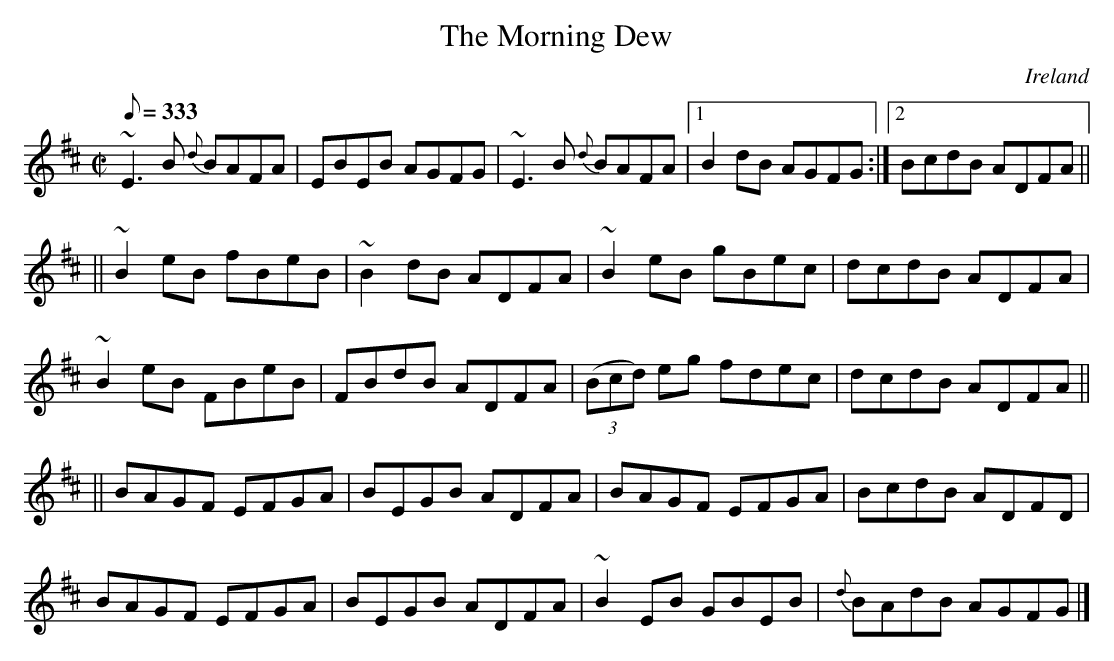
X:1
T:The Morning Dew
O:Ireland
L:1/8
Q:333
M:C|
K:Edor
~E3 B {d}BAFA|EBEB AGFG|~E3 B {d}BAFA|1B2 dB AGFG:|2BcdB ADFA||
||~B2 eB fBeB|~B2 dB ADFA|~B2 eB gBec|dcdB ADFA|
~B2 eB FBeB|FBdB ADFA|(3(Bcd) eg fdec|dcdB ADFA||
||BAGF EFGA|BEGB ADFA|BAGF EFGA|BcdB ADFD|
BAGF EFGA|BEGB ADFA|~B2 EB GBEB|{d}BAdB AGFG|]
